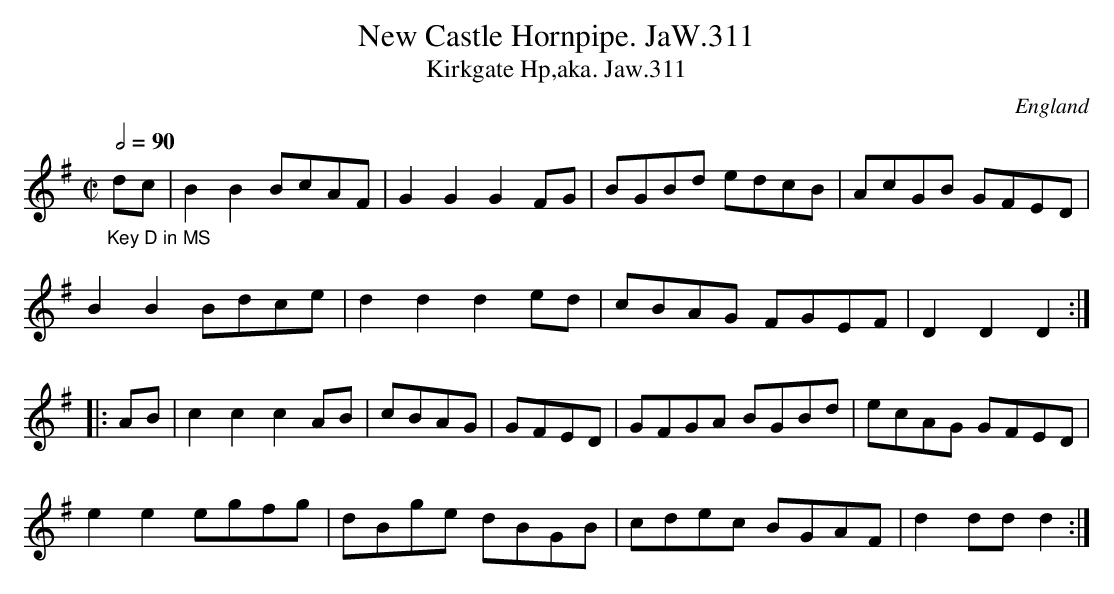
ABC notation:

X:1
T:New Castle Hornpipe. JaW.311
T:Kirkgate Hp,aka. Jaw.311
L:1/8
M:C|
O:England
Q:1/2=90
K:G
"_Key D in MS"dc|B2B2 BcAF|G2G2G2FG|BGBd edcB|AcGB GFED|!
B2B2Bdce|d2d2d2ed|cBAG FGEF|D2D2D2:|!
|:AB|c2c2c2AB|cBAG|GFED|GFGA BGBd|ecAG GFED|!
e2e2egfg|dBge dBGB|cdec BGAF|d2ddd2:|
